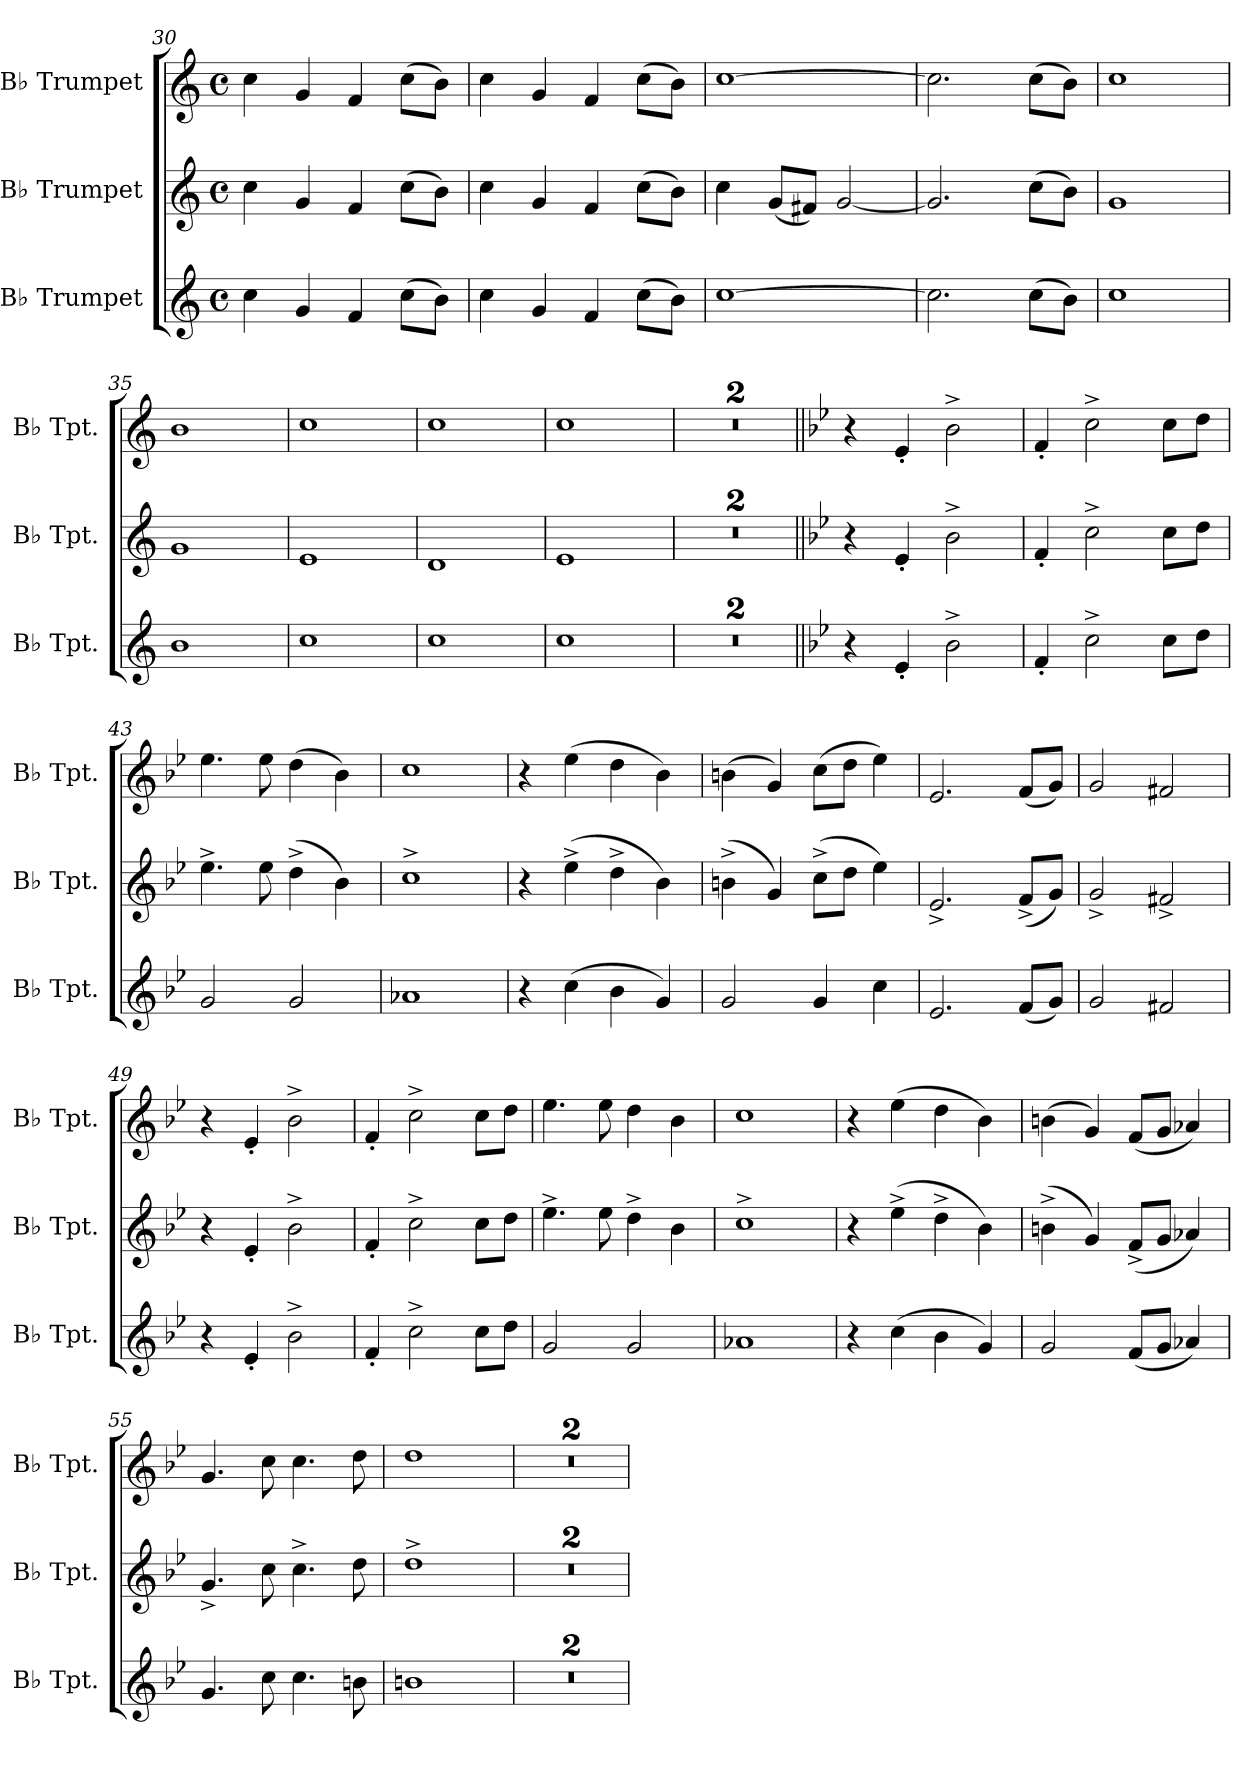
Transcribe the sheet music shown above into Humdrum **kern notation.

**kern	**kern	**kern
*part3	*part2	*part1
*staff3	*staff2	*staff1
*I"B♭ Trumpet	*I"B♭ Trumpet	*I"B♭ Trumpet
*I'B♭ Tpt.	*I'B♭ Tpt.	*I'B♭ Tpt.
!!LO:LB:g=z
*clefG2	*clefG2	*clefG2
*ITrd1c2	*ITrd1c2	*ITrd1c2
*k[b-e-]	*k[b-e-]	*k[b-e-]
*M4/4	*M4/4	*M4/4
*met(c)	*met(c)	*met(c)
=30	=30	=30
4b-\	4b-\	4b-\
4f/	4f/	4f/
4e-/	4e-/	4e-/
(8b-\L	(8b-\L	(8b-\L
8a\J)	8a\J)	8a\J)
=31	=31	=31
4b-\	4b-\	4b-\
4f/	4f/	4f/
4e-/	4e-/	4e-/
(8b-\L	(8b-\L	(8b-\L
8a\J)	8a\J)	8a\J)
=32	=32	=32
[1b-	4b-\	[1b-
.	(8f/L	.
.	8en/J)	.
.	[2f/	.
=33	=33	=33
2.b-\]	2.f/]	2.b-\]
(8b-\L	(8b-\L	(8b-\L
8a\J)	8a\J)	8a\J)
=34	=34	=34
1b-	1f	1b-
=35	=35	=35
1a	1f	1a
=36	=36	=36
1b-	1d	1b-
=37	=37	=37
1b-	1c	1b-
=38	=38	=38
1b-	1d	1b-
=39	=39	=39
1r	1r	1r
=40	=40	=40
1r	1r	1r
=41||	=41||	=41||
*k[b-e-a-d-]	*k[b-e-a-d-]	*k[b-e-a-d-]
*	*	*MM140
4r	4r	4r
4d-'/	4d-'/	4d-'/
2a-^\	2a-^\	2a-^\
!!LO:LB:g=z
=42	=42	=42
4e-'/	4e-'/	4e-'/
2b-^\	2b-^\	2b-^\
8b-\L	8b-\L	8b-\L
8cc\J	8cc\J	8cc\J
=43	=43	=43
2f/	4.dd-^\	4.dd-\
.	8dd-\	8dd-\
2f/	(4cc^\	(4cc\
.	4a-\)	4a-\)
=44	=44	=44
1g-X	1b-^	1b-
=45	=45	=45
4r	4r	4r
(4b-\	(4dd-^\	(4dd-\
4a-\	4cc^\	4cc\
4f/)	4a-\)	4a-\)
=46	=46	=46
2f/	(4an^\	(4an\
.	4f/)	4f/)
4f/	(8b-^\L	(8b-\L
.	8cc\J	8cc\J
4b-\	4dd-\)	4dd-\)
=47	=47	=47
2.d-/	2.d-^/	2.d-/
(8e-/L	(8e-^/L	(8e-/L
8f/J)	8f/J)	8f/J)
=48	=48	=48
2f/	2f^/	2f/
2en/	2en^/	2en/
=49	=49	=49
4r	4r	4r
4d-'/	4d-'/	4d-'/
2a-^\	2a-^\	2a-^\
=50	=50	=50
4e-'/	4e-'/	4e-'/
2b-^\	2b-^\	2b-^\
8b-\L	8b-\L	8b-\L
8cc\J	8cc\J	8cc\J
!!LO:LB:g=z
=51	=51	=51
2f/	4.dd-^\	4.dd-\
.	8dd-\	8dd-\
2f/	4cc^\	4cc\
.	4a-\	4a-\
=52	=52	=52
1g-X	1b-^	1b-
=53	=53	=53
4r	4r	4r
(4b-\	(4dd-^\	(4dd-\
4a-\	4cc^\	4cc\
4f/)	4a-\)	4a-\)
=54	=54	=54
2f/	(4an^\	(4an\
.	4f/)	4f/)
(8e-/L	(8e-^/L	(8e-/L
8f/J	8f/J	8f/J
4g-X/)	4g-X/)	4g-X/)
=55	=55	=55
4.f/	4.f^/	4.f/
8b-\	8b-\	8b-\
4.b-\	4.b-^\	4.b-\
8an\	8cc\	8cc\
=56	=56	=56
1an	1cc^	1cc
=57	=57	=57
1r	1r	1r
=58	=58	=58
1r	1r	1r
=	=	=
*-	*-	*-
